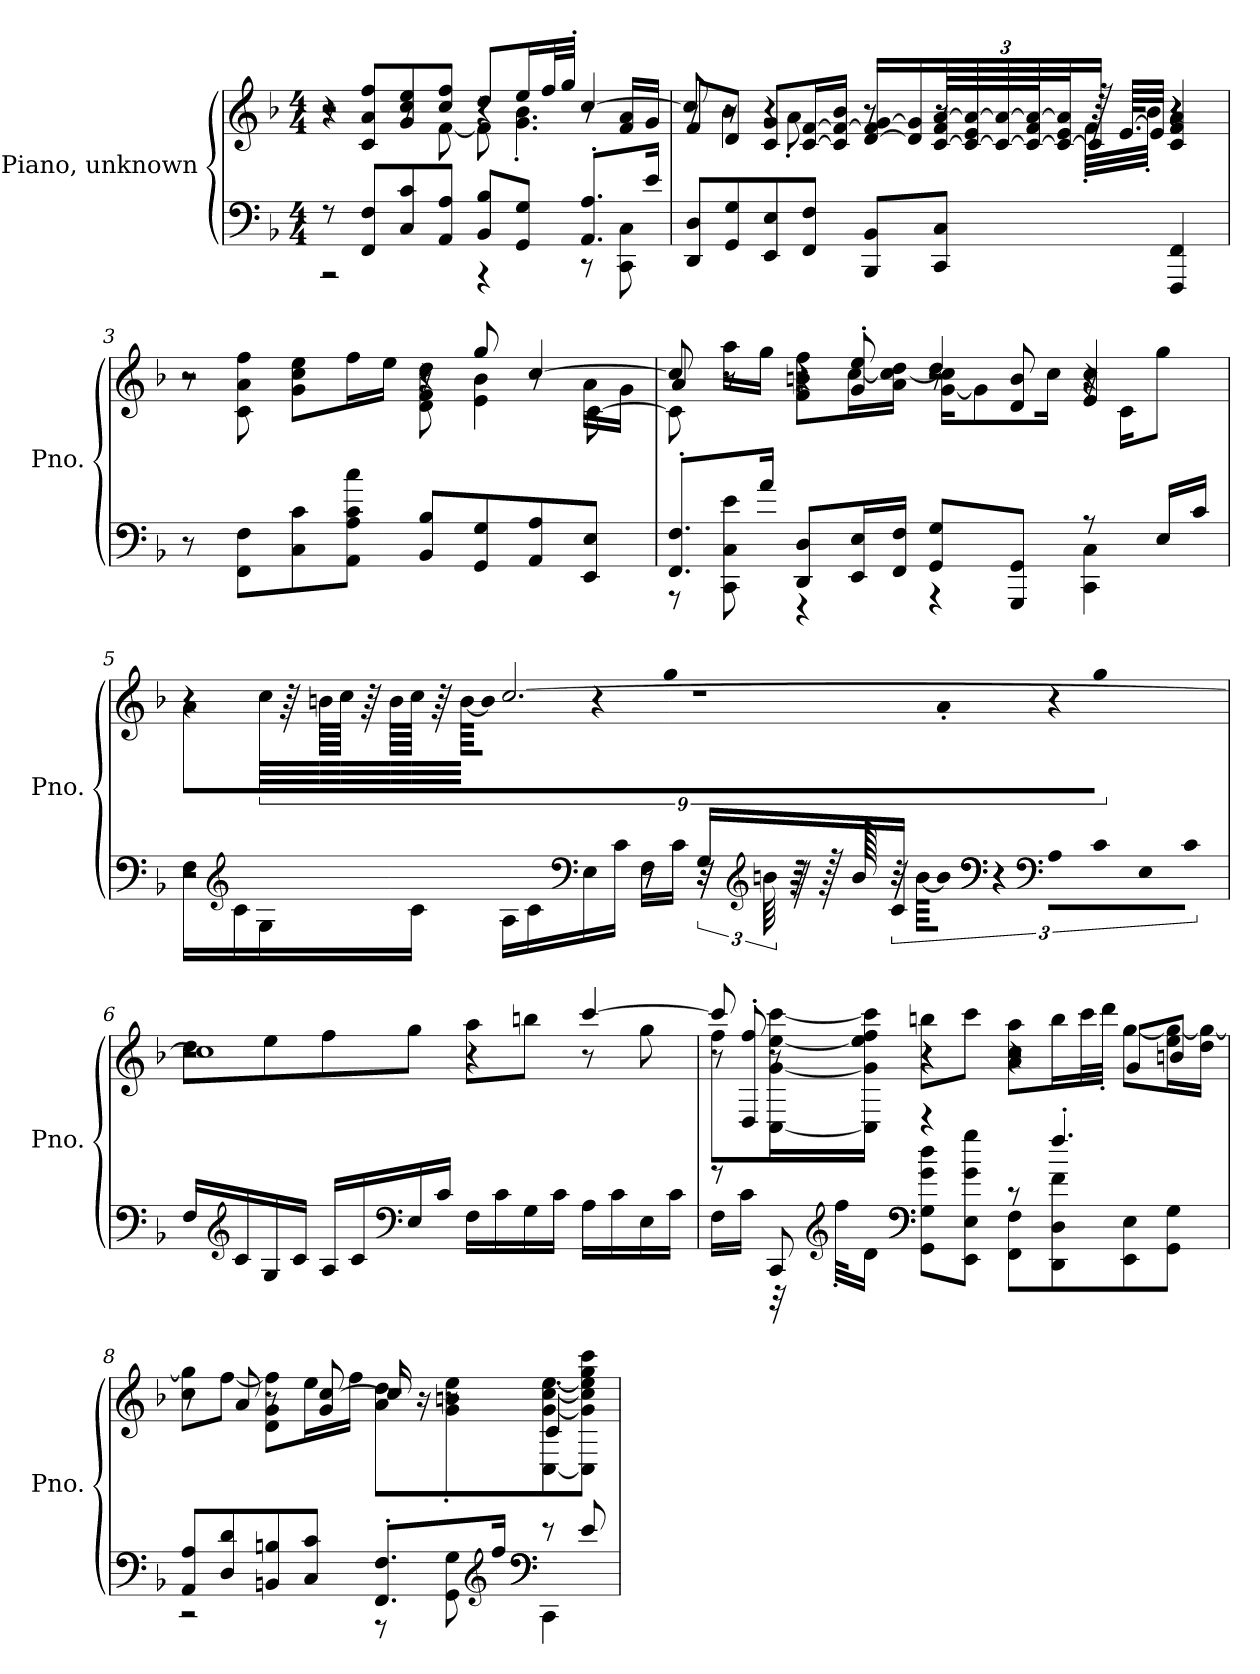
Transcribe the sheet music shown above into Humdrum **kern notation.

**kern	**kern
*part1	*part1
*staff2	*staff1
*I"Piano, unknown	*
*I'Pno.	*
*clefF4	*clefG2
*k[b-]	*k[b-]
*M4/4	*M4/4
*MM120	*MM120
=1	=1
*^	*^
*	*	*	*^
8r	2r	8r	4r	2r
8FF/ 8F/L	.	8c/ 8a/ 8ff/L	.	.
8C/ 8c/	.	8g/ 8cc/ 8ee/	8r	.
8AA/ 8A/J	.	8cc/ 8ff/J	[8f\	.
8BB-/ 8B-/L	4r	8dd/L	8f\]	4r
8GG/ 8G/J	.	16ee/L	4.g\' 4.b-\'	.
.	.	32ff/L	.	.
.	.	32gg'/JJJ	.	.
8.AA/' 8.A/'L	8r	8r	.	[4cc/
.	8CC\ 8C\	16f/ 16a/LL	.	.
16e/Jk	.	16g/JJ	.	.
*v	*v	*	*	*
=2	=2	=2	=2
8DD/ 8D/L	8f/L	8r	8cc/]
8GG/ 8G/	8d/J	4b-\	8r
8EE/ 8E/	8c/ 8g/L	.	4r
8FF/ 8F/J	[16c/ [16f/L	8a'\	.
.	16c/] 16f/_ 16b-/JJ	.	.
8BBB-/ 8BB-/L	[16d/ 16f/] [16g/LL	8r	8r
.	16d/] 16g/]	.	.
*	*Xbrackettup	*	*
8CC/ 8C/J	[96c/ 96f/ [96a/LL	16r	16r
.	96c/_ 96e/ 96a/_	.	.
.	96c/_ 96a/_	.	.
.	96c/_ 96f/ 96a/_J	.	.
.	48c/_ 48e/ 48a/]J	.	.
.	16c/JJ]	32f'\LLL	128r
.	.	.	[64.e/KLLL
.	.	32b-'\JJJ	32e/JJJ]
4FFF/ 4FF/	4c/ 4f/ 4a/	4r	4r
!!LO:LB:g=z	!!	!!
=3	=3	=3	=3
8r	2r	8r	2r
8FF\ 8F\L	.	8c\ 8a\ 8ff\	.
8C\ 8c\	.	8g\ 8cc\ 8ee\L	.
8AA\ 8A\ 8c\ 8cc\J	.	16ff\L	.
.	.	16ee\JJ	.
8BB-/ 8B-/L	8r	8d\ 8f\ 8dd\	4r
8GG/ 8G/	8gg/	4e\ 4b-\	.
8AA/ 8A/	[4cc/	.	8r
8EE/ 8E/J	.	16a\LL	[8c\
.	.	16g\JJ	.
=4	=4	=4	=4
*^	*	*	*^
8.FF/' 8.F/'L	8r	8cc/]	8r	4a/	8c\]
.	8CC\ 8C\ 8e\	8r	16aa\LL	.	8r
16a/Jk	.	.	16gg\JJ	.	.
8DD/ 8D/L	4r	8r	8f\ 8bn\ 8ff\L	4r	4r
16EE/ 16E/L	.	8g/' 8ee/'	[16cc\L	.	.
16FF/ 16F/JJ	.	.	16a\ 16cc\_ 16dd\JJ	.	.
8GG/ 8G/L	4r	4dd/	[16g\ 16cc\]KL	8r	2r
.	.	.	8g\]	.	.
8GGG/ 8GG/J	.	.	.	8d/ 8b/	.
.	.	.	16cc\Jk	.	.
8r	4CC\ 4C\	4r	16r	4e/ 4cc/	.
.	.	.	16c\KL	.	.
16E/LL	.	.	8gg\J	.	.
16c/JJ	.	.	.	.	.
*	*	*	*	*v	*v
!!LO:LB:g=z
=5	=5	=5	=5	=5
*	*^	*	*	*
2r	16F\LL	2r	1r	8a\L	4r
*clefG2	*	*	*	*	*
.	16c\	.	.	.	.
*	*	*	*	*brackettup	*
.	16G\	.	.	96cc\Jkkk	.
.	.	.	.	96r	.
.	.	.	.	96bn\LLLL	.
.	.	.	.	96cc\JJJJ	.
.	.	.	.	96r	.
.	.	.	.	96b\LLLL	.
.	16c\JJ	.	.	96cc\JJJJ	.
.	.	.	.	96r	.
.	.	.	.	[96b\KLLL	.
.	.	.	.	32b\JJJ]	.
.	16A\LL	.	.	8r	[2.cc/
.	16c\	.	.	.	.
*clefF4	*	*	*	*	*
.	16E\	.	.	8gg\	.
.	16c\JJ	.	.	.	.
8r	16F\LL	8r	.	4a'\	.
.	16c\JJ	.	.	.	.
32r	48r	16G/LL	.	.	.
*clefG2	*	*	*	*	*
.	96bn\	.	.	.	.
64r	32r	.	.	.	.
128r	.	.	.	.	.
128b/	.	.	.	.	.
16r	48r	16c/JJ	.	.	.
.	[96b\KLLL	.	.	.	.
.	32b\JJJ]	.	.	.	.
*clefF4	*	*	*	*	*
4r	16A\LL	4r	.	8r	.
.	16c\	.	.	.	.
.	16E\	.	.	8gg\	.
.	16c\JJ	.	.	.	.
*v	*v	*v	*	*	*
!!LO:LB:g=z	!!	!!
=6	=6	=6	=6
16F/LL	2r	8dd\L	1cc]
*clefG2	*	*	*
16c/	.	.	.
16G/	.	8ee\	.
16c/JJ	.	.	.
16A/LL	.	8ff\	.
16c/	.	.	.
*clefF4	*	*	*
16E/	.	8gg\J	.
16c/JJ	.	.	.
16F\LL	4r	8aa\L	.
16c\	.	.	.
16G\	.	8bbn\J	.
16c\JJ	.	.	.
16A\LL	[4ccc/	8r	.
16c\	.	.	.
16E\	.	8gg\	.
16c\JJ	.	.	.
=7	=7	=7	=7
*^	*	*	*
8r	16F\LL	8ccc/]	8ff\L	8r
.	16c\JJ	.	.	.
8CC/	32r	8r	[16C\ [16g\ [16ee\ [16ccc\L	8D/' 8ff/'
*clefG2	*	*	*	*
.	32ff'\KLL	.	.	.
.	16d\JJ	.	16C\] 16g\] 16ee\] 16ff\ 16ccc\]JJ	.
*clefF4	*	*	*	*
4r	8GG\ 8G\ 8g\ 8dd\L	4r	8bbn\L	4r
.	8EE\ 8E\ 8g\ 8gg\J	.	8ccc\J	.
8r	8FF\ 8F\L	2r	8a\ 8cc\ 8aa\L	4r
4.ff'/	8DD\ 8D\ 8f\	.	16bb\L	.
.	.	.	32ccc\L	.
.	.	.	32ddd'\JJJ	.
.	8EE\ 8E\	.	[8gg\L	8g/L
.	8GG\ 8G\J	.	16ee\ 16gg\_L	8bn/J
.	.	.	16dd\ 16gg\_JJ	.
!!LO:LB:g=z	!!	!!
=8	=8	=8	=8	=8
8AA/ 8A/L	2r	1r	8cc\ 8gg\]L	8r
8D/ 8d/	.	.	[8ff\J	8a/
8BBn/ 8Bn/	.	.	8d\ 8g\ 8ff\]L	8r
8C/ 8c/J	.	.	16ee\L	8g/ [8cc/
.	.	.	16ff\JJ	.
8.FF/' 8.F/'L	8r	.	8a\ 8dd\L	16cc/]
.	.	.	.	16r
.	8GG\ 8G\	.	8g\' 8bn\' 8ee\'	8r
*clefG2	*	*	*	*
16ff/Jk	.	.	.	.
*clefF4	*	*	*	*
8r	4CC\	.	[8C\ [8g\ [8cc\ [8ee\	4c'/
8e/	.	.	8C\] 8g\] 8cc\] 8ee\] 8gg\ 8ccc\J	.
*v	*v	*	*	*
*	*v	*v	*v
=	=
*-	*-
